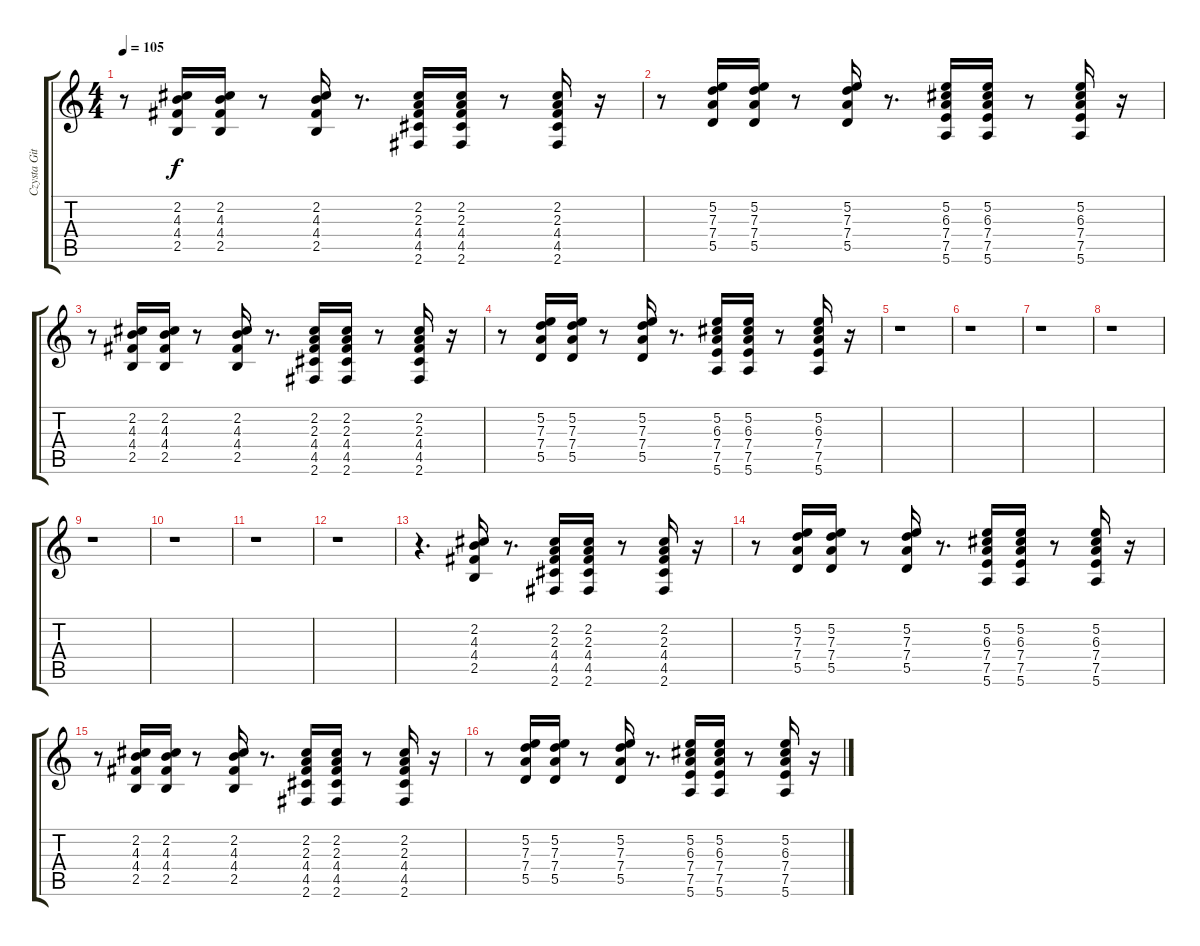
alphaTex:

\track ("Czysta Gitara " "Czysta Git") {instrument electricguitarclean}
\staff {score tabs}
\tuning (E4 B3 G3 D3 A2 E2) {hide}
\ts (4 4)
\tempo 105
\clef g2
\ks c
r.8{dy f} (2.2 4.3 4.4 2.5).16 (2.2 4.3 4.4 2.5).16 r.8 (2.2 4.3 4.4 2.5).16 r.8{d} (2.2 2.3 4.4 4.5 2.6).16 (2.2 2.3 4.4 4.5 2.6).16 r.8 (2.2 2.3 4.4 4.5 2.6).16 r.16 |
r.8 (5.2 7.3 7.4 5.5).16 (5.2 7.3 7.4 5.5).16 r.8 (5.2 7.3 7.4 5.5).16 r.8{d} (5.2 6.3 7.4 7.5 5.6).16 (5.2 6.3 7.4 7.5 5.6).16 r.8 (5.2 6.3 7.4 7.5 5.6).16 r.16 |
r.8 (2.2 4.3 4.4 2.5).16 (2.2 4.3 4.4 2.5).16 r.8 (2.2 4.3 4.4 2.5).16 r.8{d} (2.2 2.3 4.4 4.5 2.6).16 (2.2 2.3 4.4 4.5 2.6).16 r.8 (2.2 2.3 4.4 4.5 2.6).16 r.16 |
r.8 (5.2 7.3 7.4 5.5).16 (5.2 7.3 7.4 5.5).16 r.8 (5.2 7.3 7.4 5.5).16 r.8{d} (5.2 6.3 7.4 7.5 5.6).16 (5.2 6.3 7.4 7.5 5.6).16 r.8 (5.2 6.3 7.4 7.5 5.6).16 r.16 |
r.1 |
r.1 |
r.1 |
r.1 |
r.1 |
r.1 |
r.1 |
r.1 |
r.4{d} (2.2 4.3 4.4 2.5).16 r.8{d} (2.2 2.3 4.4 4.5 2.6).16 (2.2 2.3 4.4 4.5 2.6).16 r.8 (2.2 2.3 4.4 4.5 2.6).16 r.16 |
r.8 (5.2 7.3 7.4 5.5).16 (5.2 7.3 7.4 5.5).16 r.8 (5.2 7.3 7.4 5.5).16 r.8{d} (5.2 6.3 7.4 7.5 5.6).16 (5.2 6.3 7.4 7.5 5.6).16 r.8 (5.2 6.3 7.4 7.5 5.6).16 r.16 |
r.8 (2.2 4.3 4.4 2.5).16 (2.2 4.3 4.4 2.5).16 r.8 (2.2 4.3 4.4 2.5).16 r.8{d} (2.2 2.3 4.4 4.5 2.6).16 (2.2 2.3 4.4 4.5 2.6).16 r.8 (2.2 2.3 4.4 4.5 2.6).16 r.16 |
r.8 (5.2 7.3 7.4 5.5).16 (5.2 7.3 7.4 5.5).16 r.8 (5.2 7.3 7.4 5.5).16 r.8{d} (5.2 6.3 7.4 7.5 5.6).16 (5.2 6.3 7.4 7.5 5.6).16 r.8 (5.2 6.3 7.4 7.5 5.6).16 r.16
